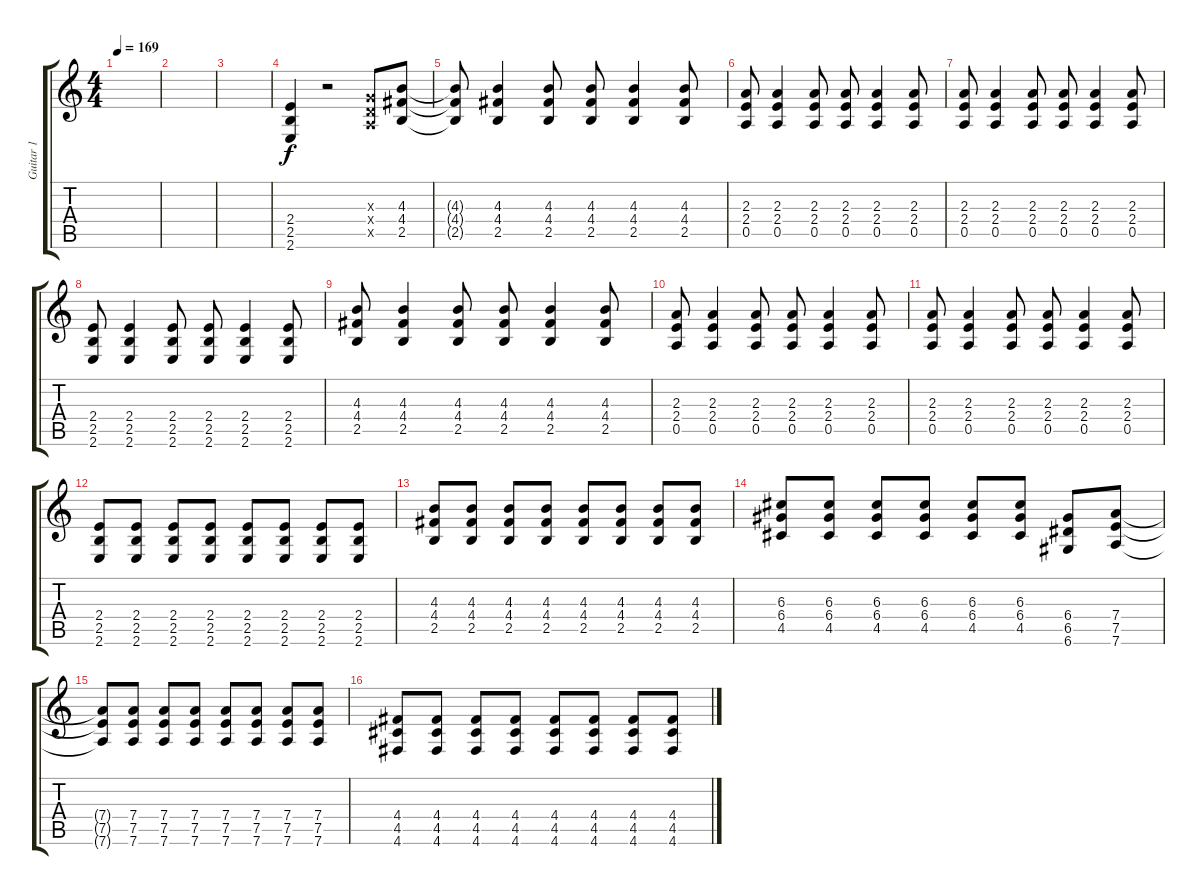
\track ("Guitar 1" "Guitar 1") {instrument overdrivenguitar}
\staff {score tabs}
\tuning (E4 B3 G3 D3 A2 D2) {hide}
\ts (4 4)
\tempo 169
\clef g2
\ks c
|
|
|
(2.4 2.5 2.6).4 r.2 (0.3{x} 0.4{x} 0.5{x}).8 (4.3 4.4 2.5).8 |
(4.3{t} 4.4{t} 2.5{t}).8 (4.3 4.4 2.5).4 (4.3 4.4 2.5).8 (4.3 4.4 2.5).8 (4.3 4.4 2.5).4 (4.3 4.4 2.5).8 |
(2.3 2.4 0.5).8 (2.3 2.4 0.5).4 (2.3 2.4 0.5).8 (2.3 2.4 0.5).8 (2.3 2.4 0.5).4 (2.3 2.4 0.5).8 |
(2.3 2.4 0.5).8 (2.3 2.4 0.5).4 (2.3 2.4 0.5).8 (2.3 2.4 0.5).8 (2.3 2.4 0.5).4 (2.3 2.4 0.5).8 |
(2.4 2.5 2.6).8 (2.4 2.5 2.6).4 (2.4 2.5 2.6).8 (2.4 2.5 2.6).8 (2.4 2.5 2.6).4 (2.4 2.5 2.6).8 |
(4.3 4.4 2.5).8 (4.3 4.4 2.5).4 (4.3 4.4 2.5).8 (4.3 4.4 2.5).8 (4.3 4.4 2.5).4 (4.3 4.4 2.5).8 |
(2.3 2.4 0.5).8 (2.3 2.4 0.5).4 (2.3 2.4 0.5).8 (2.3 2.4 0.5).8 (2.3 2.4 0.5).4 (2.3 2.4 0.5).8 |
(2.3 2.4 0.5).8 (2.3 2.4 0.5).4 (2.3 2.4 0.5).8 (2.3 2.4 0.5).8 (2.3 2.4 0.5).4 (2.3 2.4 0.5).8 |
(2.4 2.5 2.6).8 (2.4 2.5 2.6).8 (2.4 2.5 2.6).8 (2.4 2.5 2.6).8 (2.4 2.5 2.6).8 (2.4 2.5 2.6).8 (2.4 2.5 2.6).8 (2.4 2.5 2.6).8 |
(4.3 4.4 2.5).8 (4.3 4.4 2.5).8 (4.3 4.4 2.5).8 (4.3 4.4 2.5).8 (4.3 4.4 2.5).8 (4.3 4.4 2.5).8 (4.3 4.4 2.5).8 (4.3 4.4 2.5).8 |
(6.3 6.4 4.5).8 (6.3 6.4 4.5).8 (6.3 6.4 4.5).8 (6.3 6.4 4.5).8 (6.3 6.4 4.5).8 (6.3 6.4 4.5).8 (6.4 6.5 6.6).8 (7.4 7.5 7.6).8 |
(7.4{t} 7.5{t} 7.6{t}).8 (7.4 7.5 7.6).8 (7.4 7.5 7.6).8 (7.4 7.5 7.6).8 (7.4 7.5 7.6).8 (7.4 7.5 7.6).8 (7.4 7.5 7.6).8 (7.4 7.5 7.6).8 |
(4.4 4.5 4.6).8 (4.4 4.5 4.6).8 (4.4 4.5 4.6).8 (4.4 4.5 4.6).8 (4.4 4.5 4.6).8 (4.4 4.5 4.6).8 (4.4 4.5 4.6).8 (4.4 4.5 4.6).8
